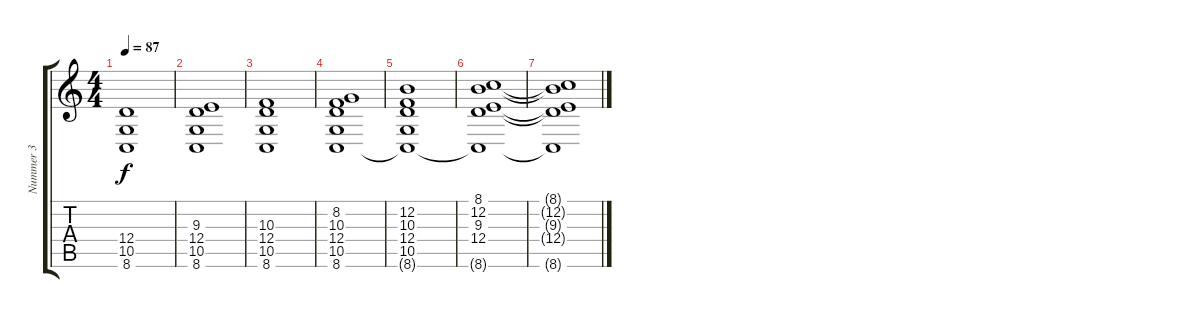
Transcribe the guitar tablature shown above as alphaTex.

\track ("Nummer 3" "Nummer 3") {instrument stringensemble1}
\staff {score tabs}
\tuning (E4 B3 G3 D3 A2 E2) {hide}
\ts (4 4)
\tempo 87
\clef g2
\ks c
(12.4 10.5 8.6).1{dy f} |
(9.3 12.4 10.5 8.6).1 |
(10.3 12.4 10.5 8.6).1 |
(8.2 10.3 12.4 10.5 8.6).1 |
(12.2 10.3 12.4 10.5 8.6{t}).1 |
(8.1 12.2 9.3 12.4 8.6{t}).1 |
(8.1{t} 12.2{t} 9.3{t} 12.4{t} 8.6{t}).1
